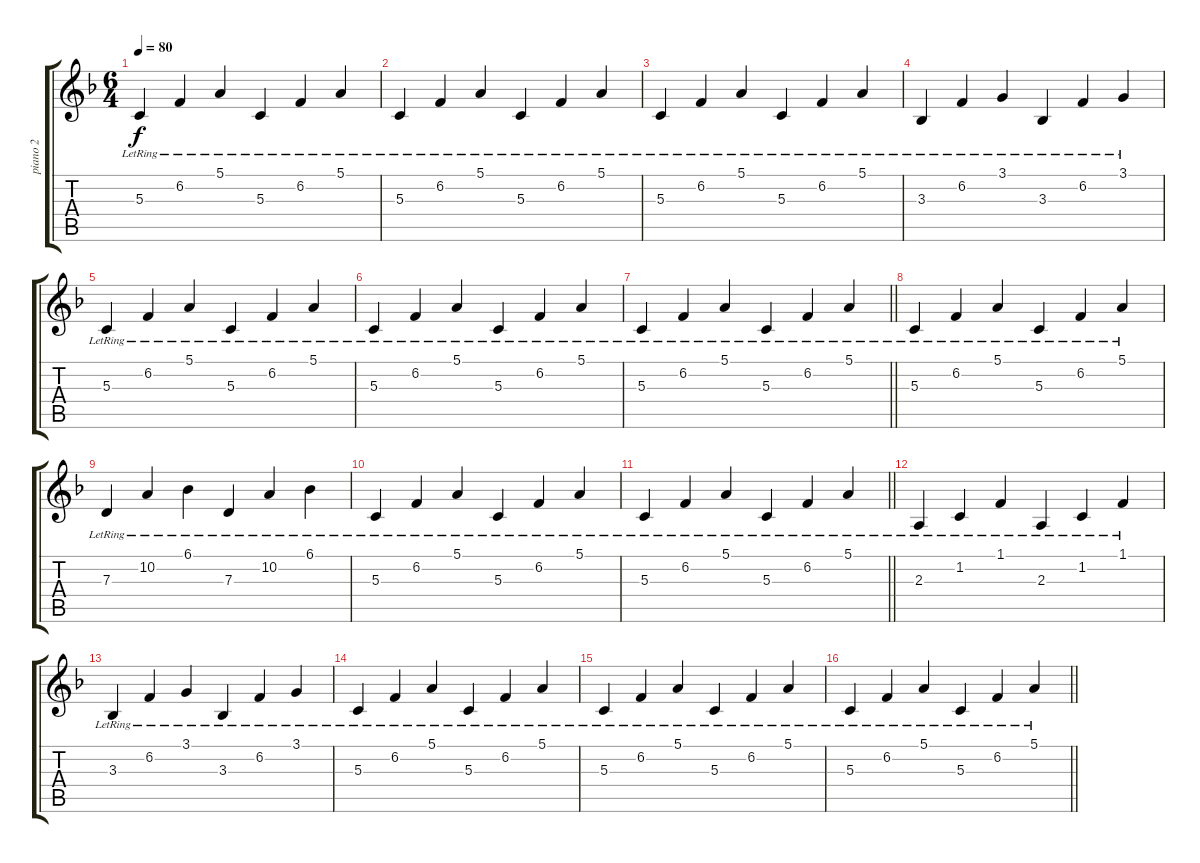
\track ("piano 2" "piano 2") {instrument acousticgrandpiano}
\staff {score tabs}
\tuning (E4 B3 G3 D3 A2 E2) {hide}
\ts (6 4)
\tempo 80
\clef g2
\ks f
5.3{lr}.4{dy f instrument acousticgrandpiano} 6.2{lr}.4 5.1{lr}.4 5.3{lr}.4 6.2{lr}.4 5.1{lr}.4 |
5.3{lr}.4 6.2{lr}.4 5.1{lr}.4 5.3{lr}.4 6.2{lr}.4 5.1{lr}.4 |
5.3{lr}.4 6.2{lr}.4 5.1{lr}.4 5.3{lr}.4 6.2{lr}.4 5.1{lr}.4 |
3.3{lr}.4 6.2{lr}.4 3.1{lr}.4 3.3{lr}.4 6.2{lr}.4 3.1{lr}.4 |
5.3{lr}.4 6.2{lr}.4 5.1{lr}.4 5.3{lr}.4 6.2{lr}.4 5.1{lr}.4 |
5.3{lr}.4 6.2{lr}.4 5.1{lr}.4 5.3{lr}.4 6.2{lr}.4 5.1{lr}.4 |
\barLineRight lightlight
5.3{lr}.4 6.2{lr}.4 5.1{lr}.4 5.3{lr}.4 6.2{lr}.4 5.1{lr}.4 |
5.3{lr}.4 6.2{lr}.4 5.1{lr}.4 5.3{lr}.4 6.2{lr}.4 5.1{lr}.4 |
7.3{lr}.4 10.2{lr}.4 6.1{lr}.4 7.3{lr}.4 10.2{lr}.4 6.1{lr}.4 |
5.3{lr}.4 6.2{lr}.4 5.1{lr}.4 5.3{lr}.4 6.2{lr}.4 5.1{lr}.4 |
\barLineRight lightlight
5.3{lr}.4 6.2{lr}.4 5.1{lr}.4 5.3{lr}.4 6.2{lr}.4 5.1{lr}.4 |
2.3{lr}.4 1.2{lr}.4 1.1{lr}.4 2.3{lr}.4 1.2{lr}.4 1.1{lr}.4 |
3.3{lr}.4 6.2{lr}.4 3.1{lr}.4 3.3{lr}.4 6.2{lr}.4 3.1{lr}.4 |
5.3{lr}.4 6.2{lr}.4 5.1{lr}.4 5.3{lr}.4 6.2{lr}.4 5.1{lr}.4 |
5.3{lr}.4 6.2{lr}.4 5.1{lr}.4 5.3{lr}.4 6.2{lr}.4 5.1{lr}.4 |
\barLineRight lightlight
5.3{lr}.4 6.2{lr}.4 5.1{lr}.4 5.3{lr}.4 6.2{lr}.4 5.1{lr}.4
